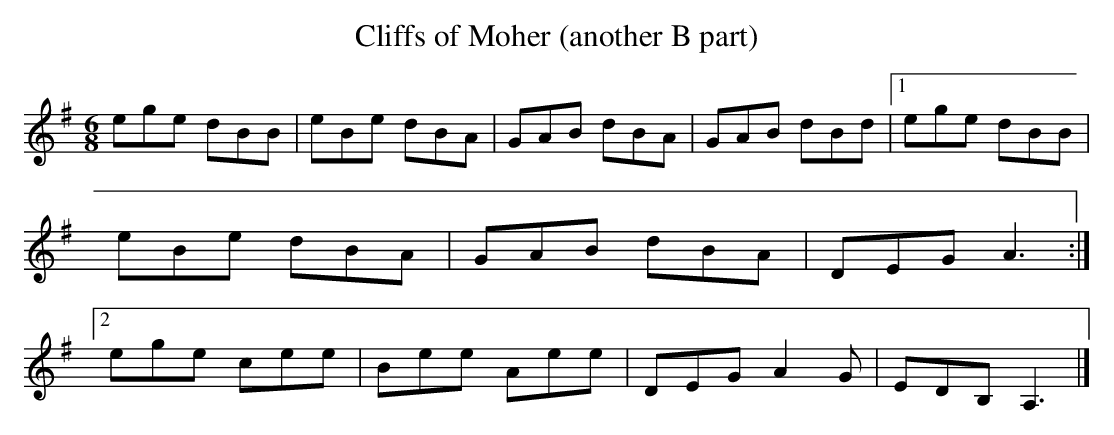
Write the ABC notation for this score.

X:1
T:Cliffs of Moher (another B part)
M:6/8
K:ADor
ege dBB|eBe dBA|GAB dBA|GAB dBd|1ege dBB|eBe dBA|GAB dBA|\
DEG A3:|2ege cee|Bee Aee|DEG A2 G|EDB, A,3|]
